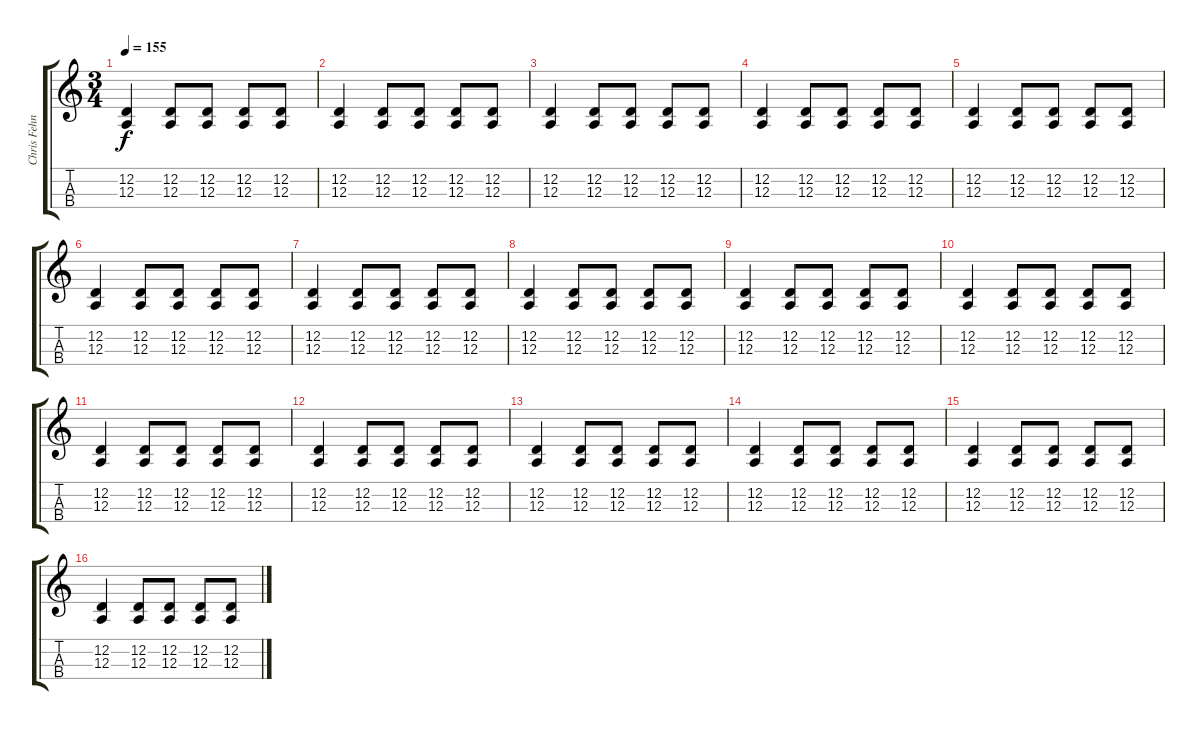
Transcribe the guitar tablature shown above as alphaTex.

\track ("Chris Fehn" "Chris Fehn") {instrument melodictom}
\staff {score tabs}
\tuning (G3 D3 A2 E2) {hide}
\ts (3 4)
\tempo 155
\clef g2
\ks c
(12.2 12.3).4{dy f} (12.2 12.3).8 (12.2 12.3).8 (12.2 12.3).8 (12.2 12.3).8 |
(12.2 12.3).4 (12.2 12.3).8 (12.2 12.3).8 (12.2 12.3).8 (12.2 12.3).8 |
(12.2 12.3).4 (12.2 12.3).8 (12.2 12.3).8 (12.2 12.3).8 (12.2 12.3).8 |
(12.2 12.3).4 (12.2 12.3).8 (12.2 12.3).8 (12.2 12.3).8 (12.2 12.3).8 |
(12.2 12.3).4 (12.2 12.3).8 (12.2 12.3).8 (12.2 12.3).8 (12.2 12.3).8 |
(12.2 12.3).4 (12.2 12.3).8 (12.2 12.3).8 (12.2 12.3).8 (12.2 12.3).8 |
(12.2 12.3).4 (12.2 12.3).8 (12.2 12.3).8 (12.2 12.3).8 (12.2 12.3).8 |
(12.2 12.3).4 (12.2 12.3).8 (12.2 12.3).8 (12.2 12.3).8 (12.2 12.3).8 |
(12.2 12.3).4 (12.2 12.3).8 (12.2 12.3).8 (12.2 12.3).8 (12.2 12.3).8 |
(12.2 12.3).4 (12.2 12.3).8 (12.2 12.3).8 (12.2 12.3).8 (12.2 12.3).8 |
(12.2 12.3).4 (12.2 12.3).8 (12.2 12.3).8 (12.2 12.3).8 (12.2 12.3).8 |
(12.2 12.3).4 (12.2 12.3).8 (12.2 12.3).8 (12.2 12.3).8 (12.2 12.3).8 |
(12.2 12.3).4 (12.2 12.3).8 (12.2 12.3).8 (12.2 12.3).8 (12.2 12.3).8 |
(12.2 12.3).4 (12.2 12.3).8 (12.2 12.3).8 (12.2 12.3).8 (12.2 12.3).8 |
(12.2 12.3).4 (12.2 12.3).8 (12.2 12.3).8 (12.2 12.3).8 (12.2 12.3).8 |
(12.2 12.3).4 (12.2 12.3).8 (12.2 12.3).8 (12.2 12.3).8 (12.2 12.3).8
